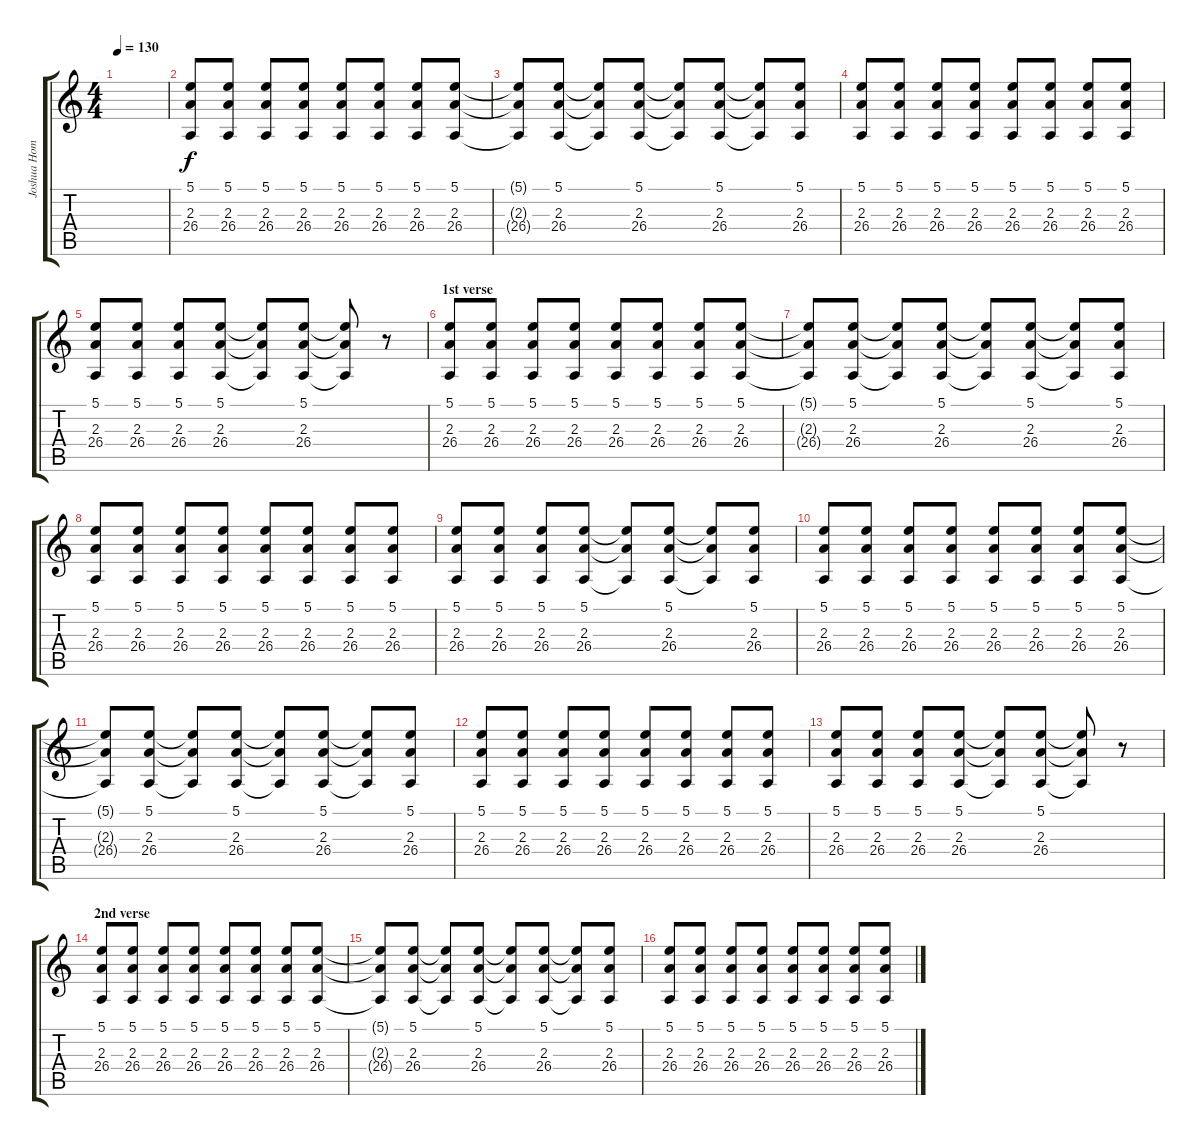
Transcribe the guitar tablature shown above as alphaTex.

\track ("Joshua Homme - piano" "Joshua Hom") {instrument honkytonkpiano}
\staff {score tabs}
\tuning (E4 B3 G3 D3 A2 E2) {hide}
\ts (4 4)
\tempo 130
\clef g2
\ks c
|
(5.1 2.3 26.4).8 (5.1 2.3 26.4).8 (5.1 2.3 26.4).8 (5.1 2.3 26.4).8 (5.1 2.3 26.4).8 (5.1 2.3 26.4).8 (5.1 2.3 26.4).8 (5.1 2.3 26.4).8 |
(5.1{t} 2.3{t} 26.4{t}).8 (5.1 2.3 26.4).8 (5.1{t} 2.3{t} 26.4{t}).8 (5.1 2.3 26.4).8 (5.1{t} 2.3{t} 26.4{t}).8 (5.1 2.3 26.4).8 (5.1{t} 2.3{t} 26.4{t}).8 (5.1 2.3 26.4).8 |
(5.1 2.3 26.4).8 (5.1 2.3 26.4).8 (5.1 2.3 26.4).8 (5.1 2.3 26.4).8 (5.1 2.3 26.4).8 (5.1 2.3 26.4).8 (5.1 2.3 26.4).8 (5.1 2.3 26.4).8 |
(5.1 2.3 26.4).8 (5.1 2.3 26.4).8 (5.1 2.3 26.4).8 (5.1 2.3 26.4).8 (5.1{t} 2.3{t} 26.4{t}).8 (5.1 2.3 26.4).8 (5.1{t} 2.3{t} 26.4{t}).8 r.8 |
\section ("" "1st verse")
(5.1 2.3 26.4).8 (5.1 2.3 26.4).8 (5.1 2.3 26.4).8 (5.1 2.3 26.4).8 (5.1 2.3 26.4).8 (5.1 2.3 26.4).8 (5.1 2.3 26.4).8 (5.1 2.3 26.4).8 |
(5.1{t} 2.3{t} 26.4{t}).8 (5.1 2.3 26.4).8 (5.1{t} 2.3{t} 26.4{t}).8 (5.1 2.3 26.4).8 (5.1{t} 2.3{t} 26.4{t}).8 (5.1 2.3 26.4).8 (5.1{t} 2.3{t} 26.4{t}).8 (5.1 2.3 26.4).8 |
(5.1 2.3 26.4).8 (5.1 2.3 26.4).8 (5.1 2.3 26.4).8 (5.1 2.3 26.4).8 (5.1 2.3 26.4).8 (5.1 2.3 26.4).8 (5.1 2.3 26.4).8 (5.1 2.3 26.4).8 |
(5.1 2.3 26.4).8 (5.1 2.3 26.4).8 (5.1 2.3 26.4).8 (5.1 2.3 26.4).8 (5.1{t} 2.3{t} 26.4{t}).8 (5.1 2.3 26.4).8 (5.1{t} 2.3{t} 26.4{t}).8 (5.1 2.3 26.4).8 |
(5.1 2.3 26.4).8 (5.1 2.3 26.4).8 (5.1 2.3 26.4).8 (5.1 2.3 26.4).8 (5.1 2.3 26.4).8 (5.1 2.3 26.4).8 (5.1 2.3 26.4).8 (5.1 2.3 26.4).8 |
(5.1{t} 2.3{t} 26.4{t}).8 (5.1 2.3 26.4).8 (5.1{t} 2.3{t} 26.4{t}).8 (5.1 2.3 26.4).8 (5.1{t} 2.3{t} 26.4{t}).8 (5.1 2.3 26.4).8 (5.1{t} 2.3{t} 26.4{t}).8 (5.1 2.3 26.4).8 |
(5.1 2.3 26.4).8 (5.1 2.3 26.4).8 (5.1 2.3 26.4).8 (5.1 2.3 26.4).8 (5.1 2.3 26.4).8 (5.1 2.3 26.4).8 (5.1 2.3 26.4).8 (5.1 2.3 26.4).8 |
(5.1 2.3 26.4).8 (5.1 2.3 26.4).8 (5.1 2.3 26.4).8 (5.1 2.3 26.4).8 (5.1{t} 2.3{t} 26.4{t}).8 (5.1 2.3 26.4).8 (5.1{t} 2.3{t} 26.4{t}).8 r.8 |
\section ("" "2nd verse")
(5.1 2.3 26.4).8 (5.1 2.3 26.4).8 (5.1 2.3 26.4).8 (5.1 2.3 26.4).8 (5.1 2.3 26.4).8 (5.1 2.3 26.4).8 (5.1 2.3 26.4).8 (5.1 2.3 26.4).8 |
(5.1{t} 2.3{t} 26.4{t}).8 (5.1 2.3 26.4).8 (5.1{t} 2.3{t} 26.4{t}).8 (5.1 2.3 26.4).8 (5.1{t} 2.3{t} 26.4{t}).8 (5.1 2.3 26.4).8 (5.1{t} 2.3{t} 26.4{t}).8 (5.1 2.3 26.4).8 |
(5.1 2.3 26.4).8 (5.1 2.3 26.4).8 (5.1 2.3 26.4).8 (5.1 2.3 26.4).8 (5.1 2.3 26.4).8 (5.1 2.3 26.4).8 (5.1 2.3 26.4).8 (5.1 2.3 26.4).8
